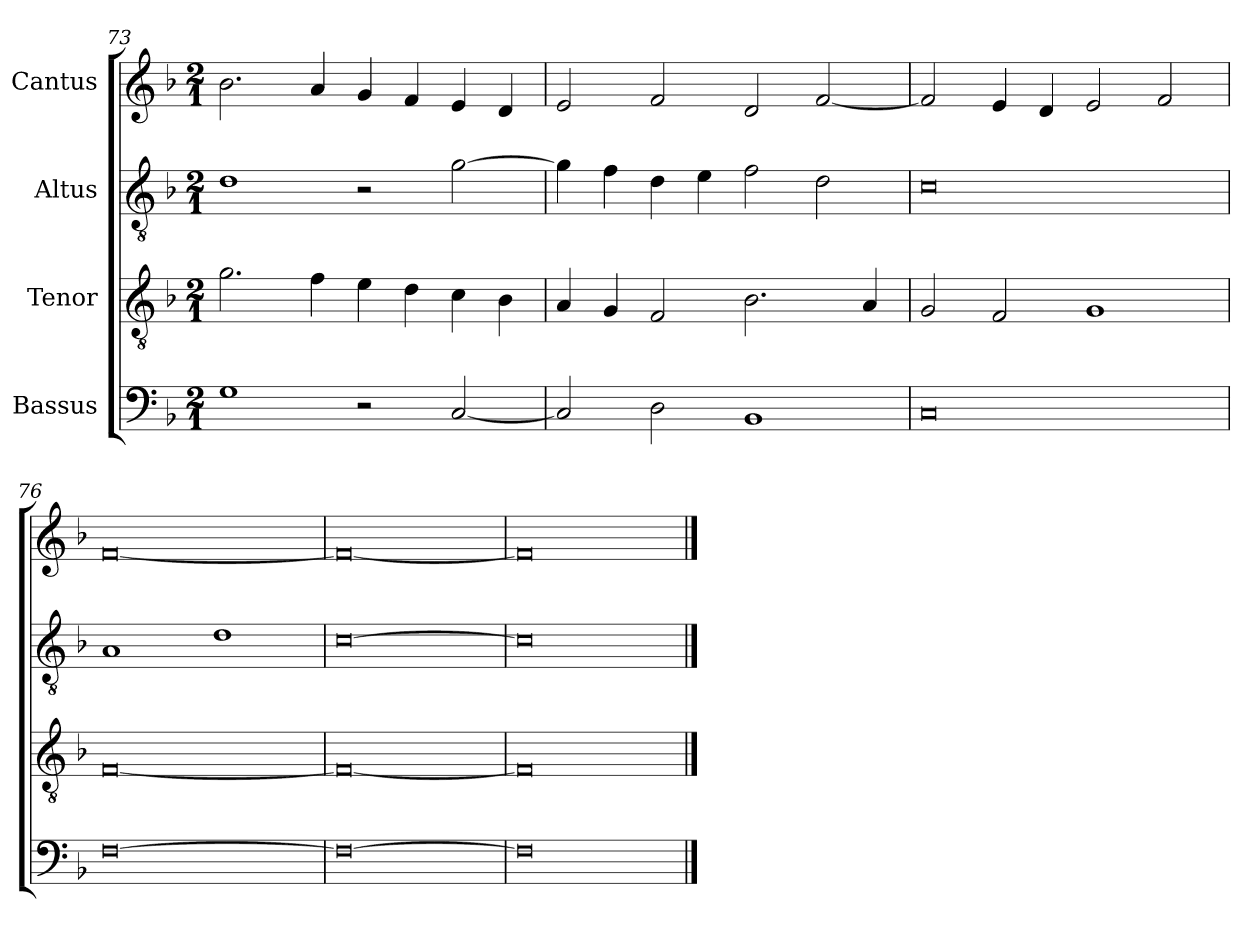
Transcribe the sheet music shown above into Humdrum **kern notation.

**kern	**kern	**kern	**kern
*part4	*part3	*part2	*part1
*staff4	*staff3	*staff2	*staff1
*I"Bassus	*I"Tenor	*I"Altus	*I"Cantus
*clefF4	*clefGv2	*clefGv2	*clefG2
*	*ITrd7c12	*ITrd7c12	*
*k[b-]	*k[b-]	*k[b-]	*k[b-]
*F:	*F:	*F:	*F:
*M2/1	*M2/1	*M2/1	*M2/1
=73	=73	=73	=73
1Gi	2.Gi\	1Di	2.b-i\
.	4Fi\	.	4ai/
2r	4Ei\	2r	4gi/
.	4Di\	.	4fi/
[<2Ci/	4Ci\	[>2Gi\	4ei/
.	4BB-i\	.	4di/
!!LO:LB:g=z
=74	=74	=74	=74
2Ci/]	4AAi/	4Gi\]	2ei/
.	4GGi/	4Fi\	.
2Di\	2FFi/	4Di\	2fi/
.	.	4Ei\	.
1BB-i	2.BB-i\	2Fi\	2di/
.	.	2Di\	[<2fi/
.	4AAi/	.	.
=75	=75	=75	=75
0Ci	2GGi/	0Ci	2fi/]
.	2FFi/	.	4ei/
.	.	.	4di/
.	1GGi	.	2ei/
.	.	.	2fi/
=76	=76	=76	=76
[>0Fi	[<0FFi	1AAi	[<0fi
.	.	1Di	.
=77	=77	=77	=77
0Fi_>	0FFi_<	[>0Ci	0fi_<
=78	=78	=78	=78
0Fi]	0FFi]	0Ci]	0fi]
==	==	==	==
*-	*-	*-	*-
